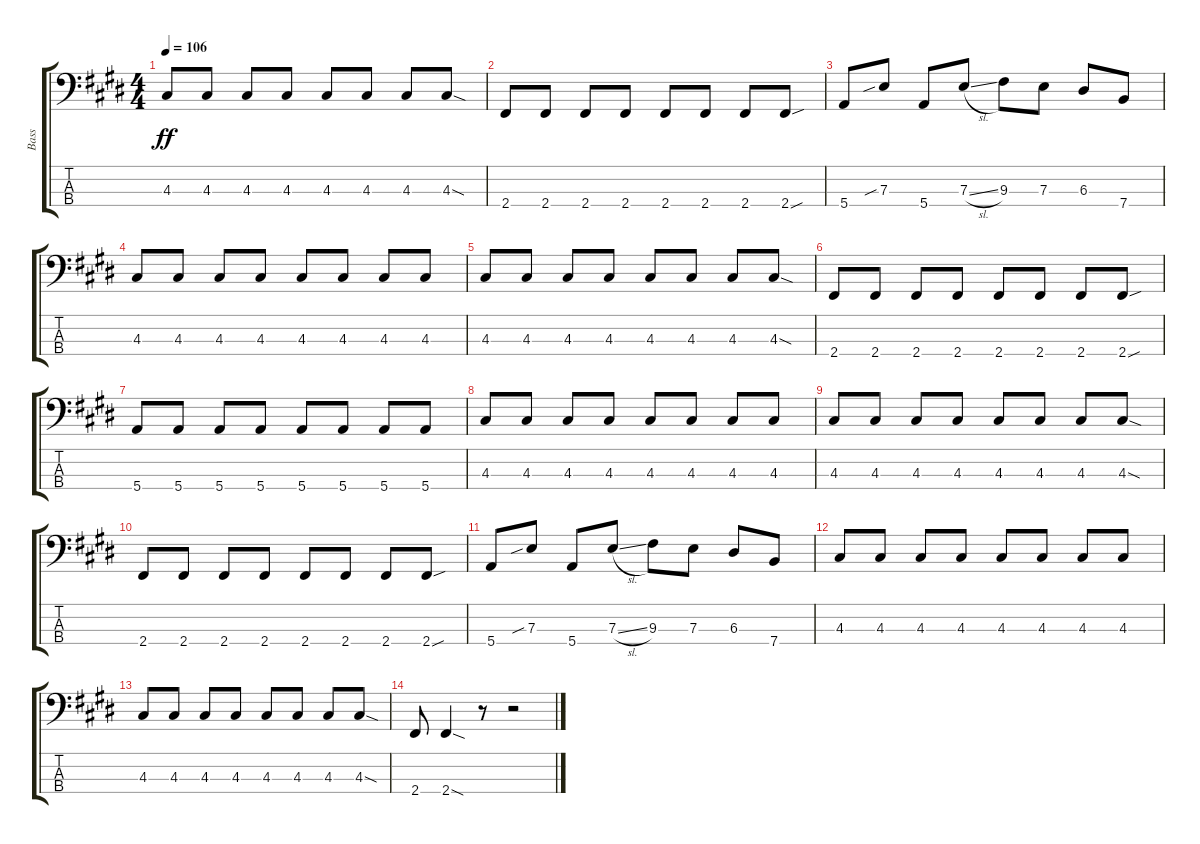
\track ("Bass" "Bass") {instrument electricbasspick}
\staff {score tabs}
\tuning (G2 D2 A1 E1) {hide}
\ts (4 4)
\tempo 106
\clef f4
\ks e
4.3.8{dy ff} 4.3.8 4.3.8 4.3.8 4.3.8 4.3.8 4.3.8 4.3{sod}.8 |
2.4.8 2.4.8 2.4.8 2.4.8 2.4.8 2.4.8 2.4.8 2.4{sou}.8 |
5.4.8 7.3{sib}.8 5.4.8 7.3{sl}.8 9.3.8 7.3.8 6.3.8 7.4.8 |
4.3.8 4.3.8 4.3.8 4.3.8 4.3.8 4.3.8 4.3.8 4.3.8 |
4.3.8 4.3.8 4.3.8 4.3.8 4.3.8 4.3.8 4.3.8 4.3{sod}.8 |
2.4.8 2.4.8 2.4.8 2.4.8 2.4.8 2.4.8 2.4.8 2.4{sou}.8 |
5.4.8 5.4.8 5.4.8 5.4.8 5.4.8 5.4.8 5.4.8 5.4.8 |
4.3.8 4.3.8 4.3.8 4.3.8 4.3.8 4.3.8 4.3.8 4.3.8 |
4.3.8 4.3.8 4.3.8 4.3.8 4.3.8 4.3.8 4.3.8 4.3{sod}.8 |
2.4.8 2.4.8 2.4.8 2.4.8 2.4.8 2.4.8 2.4.8 2.4{sou}.8 |
5.4.8 7.3{sib}.8 5.4.8 7.3{sl}.8 9.3.8 7.3.8 6.3.8 7.4.8 |
4.3.8 4.3.8 4.3.8 4.3.8 4.3.8 4.3.8 4.3.8 4.3.8 |
4.3.8 4.3.8 4.3.8 4.3.8 4.3.8 4.3.8 4.3.8 4.3{sod}.8 |
2.4.8 2.4{sod}.4 r.8 r.2
